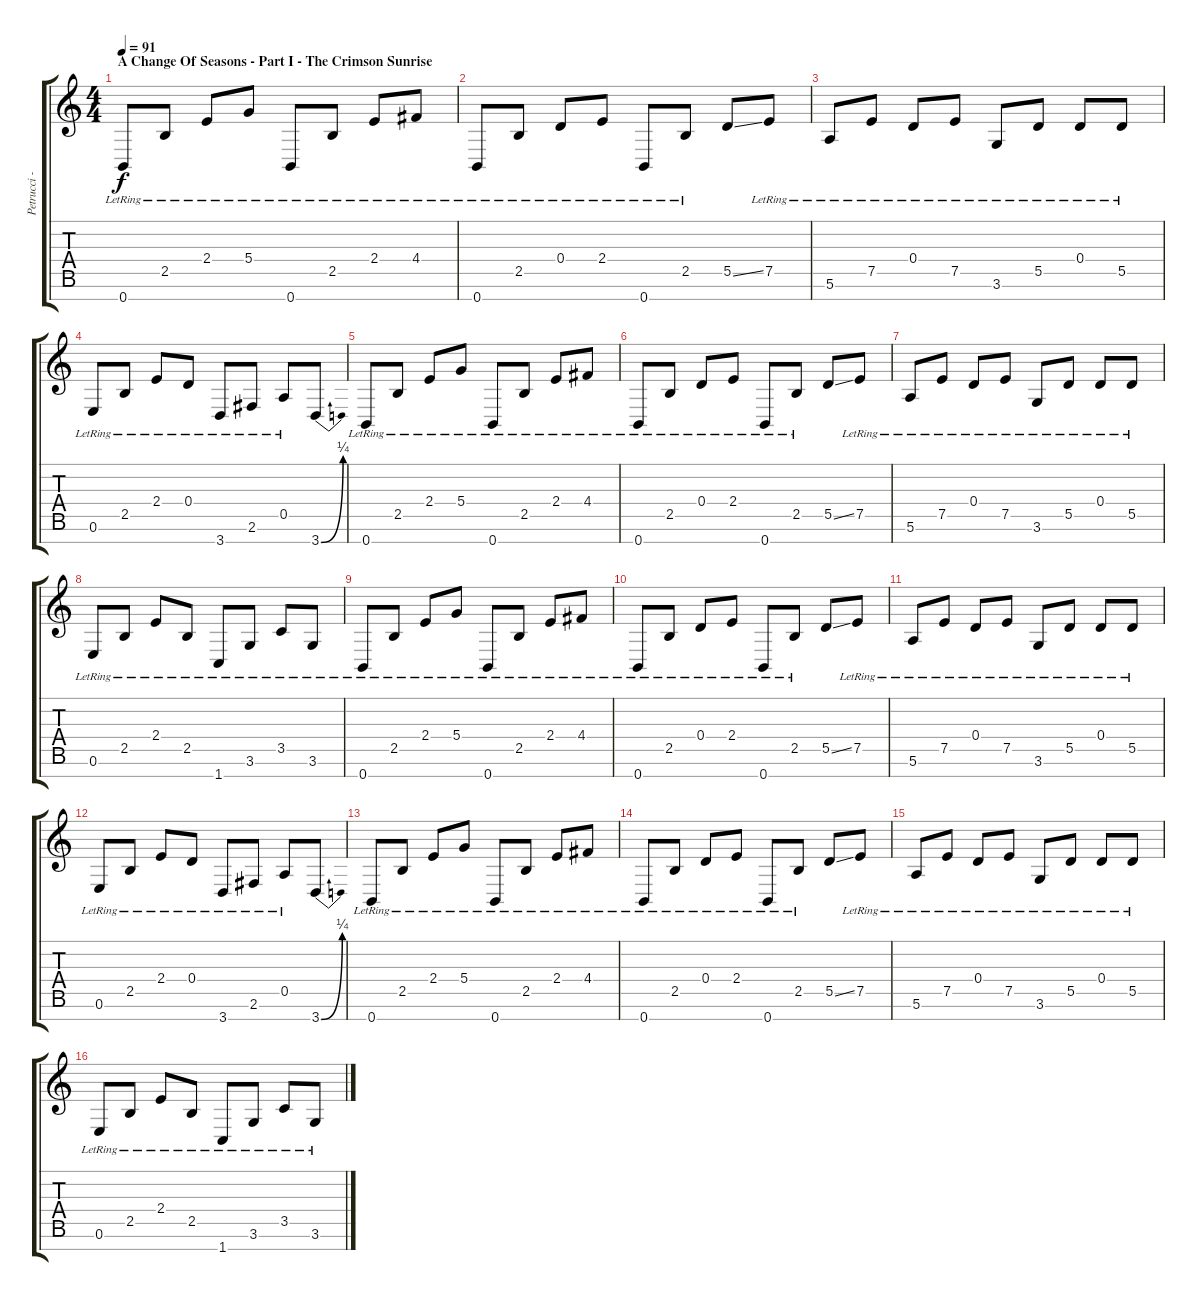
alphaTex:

\track ("Petrucci - Acoustic 7st." "Petrucci -") {instrument acousticguitarsteel}
\staff {score tabs}
\tuning (E4 B3 G3 D3 A2 E2 B1) {hide}
\ts (4 4)
\section ("" "A Change Of Seasons - Part I - The Crimson Sunrise")
\tempo 91
\clef g2
\ks c
0.7{lr}.8{dy f instrument acousticguitarsteel} 2.5{lr}.8 2.4{lr}.8 5.4{lr}.8 0.7{lr}.8 2.5{lr}.8 2.4{lr}.8 4.4{lr}.8 |
0.7{lr}.8 2.5{lr}.8 0.4{lr}.8 2.4{lr}.8 0.7{lr}.8 2.5{lr}.8 5.5{ss}.8 7.5{lr}.8 |
5.6{lr}.8 7.5{lr}.8 0.4{lr}.8 7.5{lr}.8 3.6{lr}.8 5.5{lr}.8 0.4{lr}.8 5.5{lr}.8 |
0.6{lr}.8 2.5{lr}.8 2.4{lr}.8 0.4{lr}.8 3.7{lr}.8 2.6{lr}.8 0.5{lr}.8 3.7{be (bend 0 0 60 1)}.8 |
0.7{lr}.8 2.5{lr}.8 2.4{lr}.8 5.4{lr}.8 0.7{lr}.8 2.5{lr}.8 2.4{lr}.8 4.4{lr}.8 |
0.7{lr}.8 2.5{lr}.8 0.4{lr}.8 2.4{lr}.8 0.7{lr}.8 2.5{lr}.8 5.5{ss}.8 7.5{lr}.8 |
5.6{lr}.8 7.5{lr}.8 0.4{lr}.8 7.5{lr}.8 3.6{lr}.8 5.5{lr}.8 0.4{lr}.8 5.5{lr}.8 |
0.6{lr}.8 2.5{lr}.8 2.4{lr}.8 2.5{lr}.8 1.7{lr}.8 3.6{lr}.8 3.5{lr}.8 3.6{lr}.8 |
0.7{lr}.8 2.5{lr}.8 2.4{lr}.8 5.4{lr}.8 0.7{lr}.8 2.5{lr}.8 2.4{lr}.8 4.4{lr}.8 |
0.7{lr}.8 2.5{lr}.8 0.4{lr}.8 2.4{lr}.8 0.7{lr}.8 2.5{lr}.8 5.5{ss}.8 7.5{lr}.8 |
5.6{lr}.8 7.5{lr}.8 0.4{lr}.8 7.5{lr}.8 3.6{lr}.8 5.5{lr}.8 0.4{lr}.8 5.5{lr}.8 |
0.6{lr}.8 2.5{lr}.8 2.4{lr}.8 0.4{lr}.8 3.7{lr}.8 2.6{lr}.8 0.5{lr}.8 3.7{be (bend 0 0 60 1)}.8 |
0.7{lr}.8 2.5{lr}.8 2.4{lr}.8 5.4{lr}.8 0.7{lr}.8 2.5{lr}.8 2.4{lr}.8 4.4{lr}.8 |
0.7{lr}.8 2.5{lr}.8 0.4{lr}.8 2.4{lr}.8 0.7{lr}.8 2.5{lr}.8 5.5{ss}.8 7.5{lr}.8 |
5.6{lr}.8 7.5{lr}.8 0.4{lr}.8 7.5{lr}.8 3.6{lr}.8 5.5{lr}.8 0.4{lr}.8 5.5{lr}.8 |
0.6{lr}.8 2.5{lr}.8 2.4{lr}.8 2.5{lr}.8 1.7{lr}.8 3.6{lr}.8 3.5{lr}.8 3.6{lr}.8
